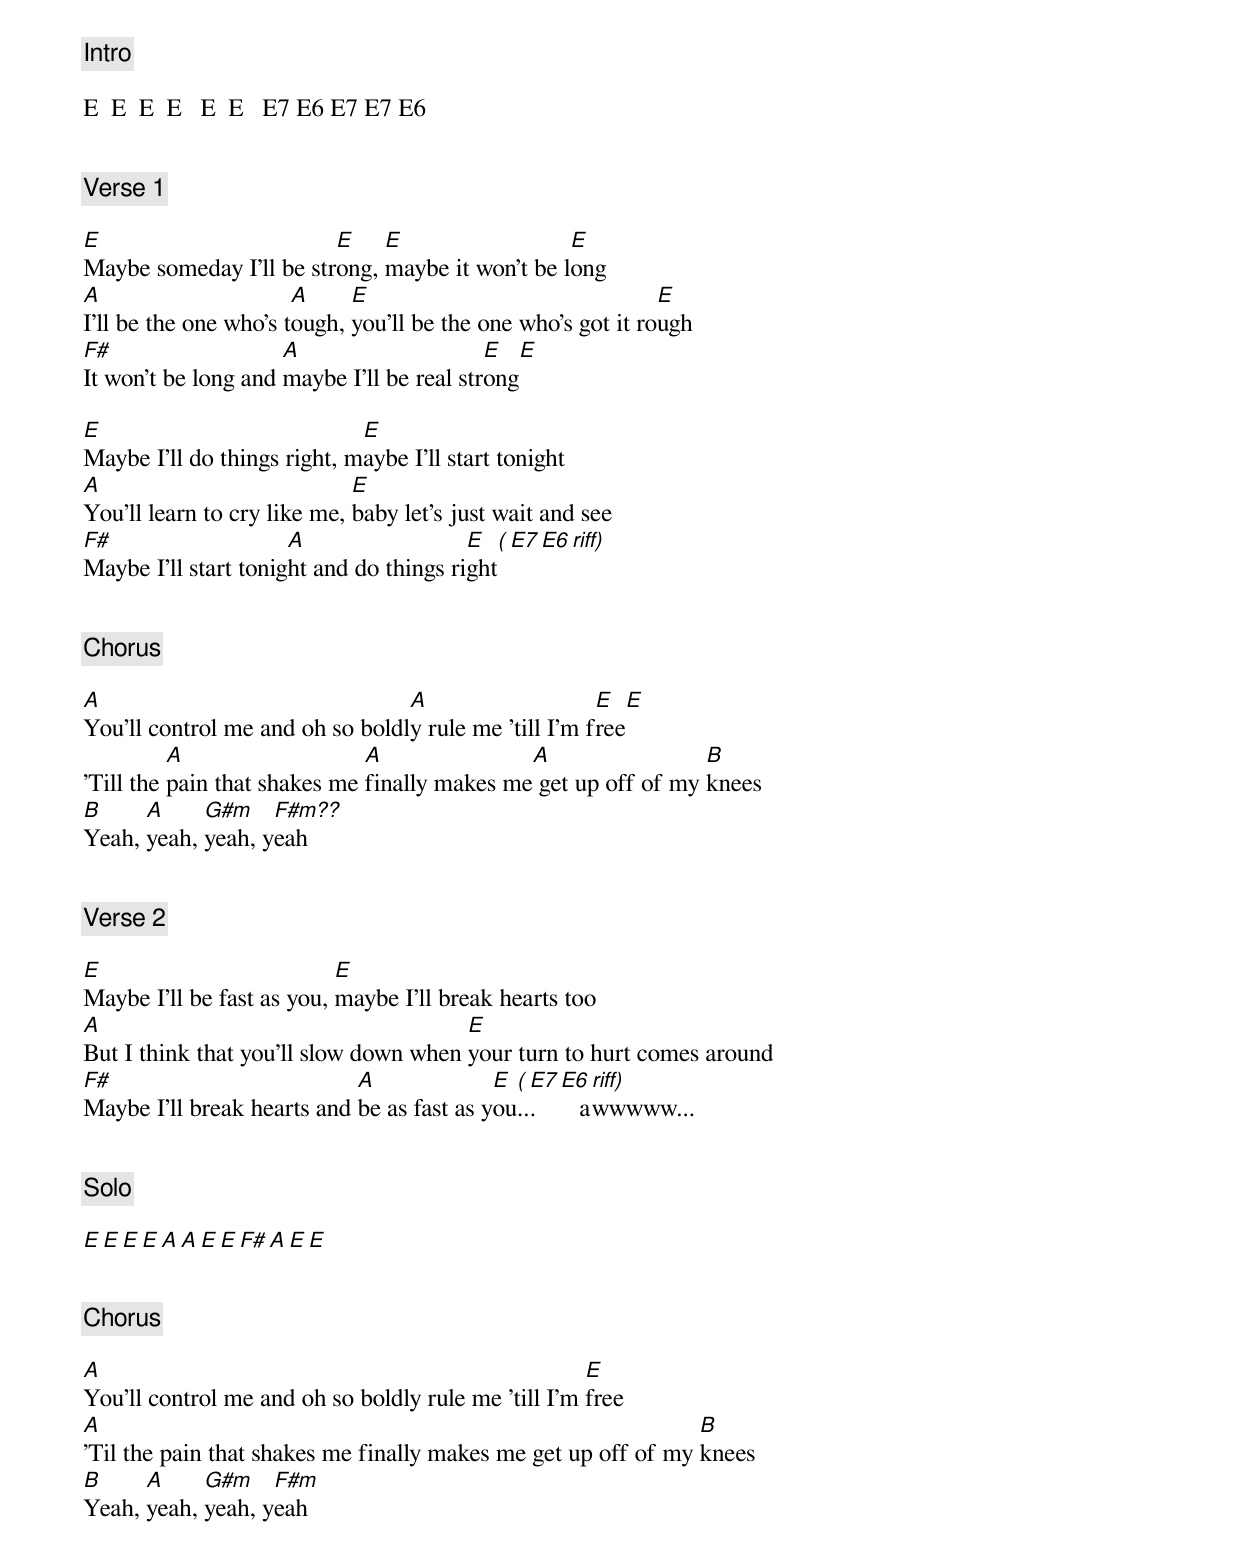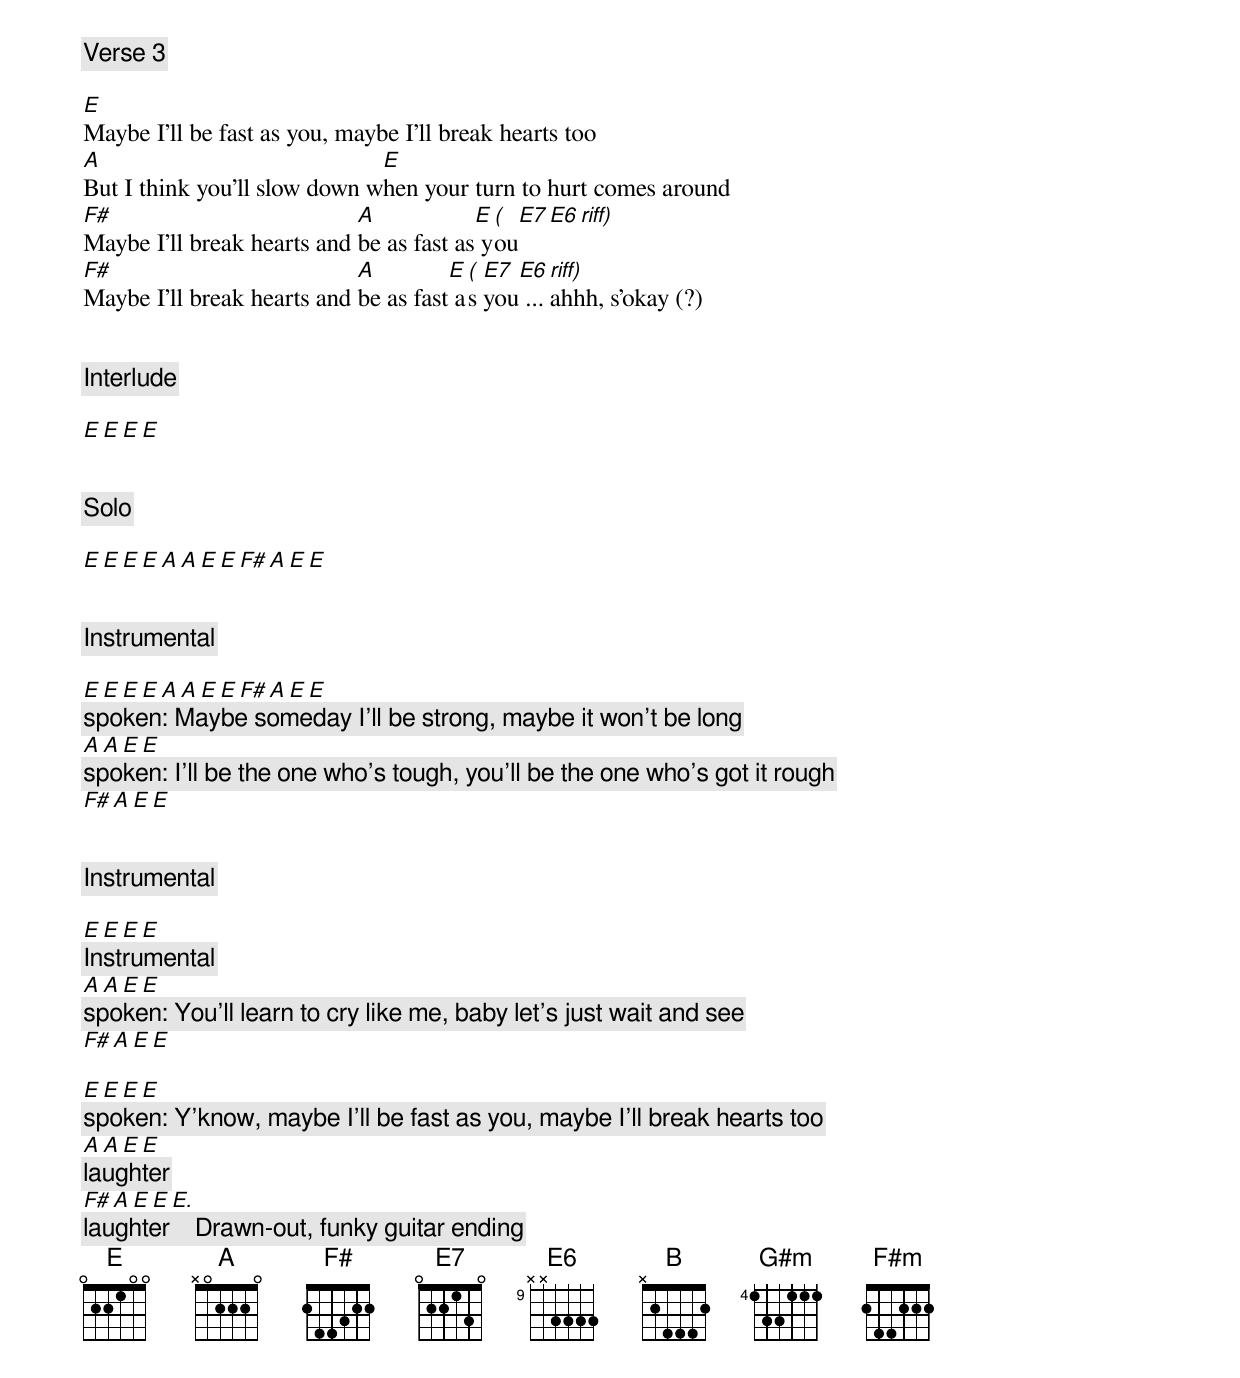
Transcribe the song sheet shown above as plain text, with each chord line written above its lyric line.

[Intro]

E  E  E  E   E  E   E7 E6 E7 E7 E6


[Verse 1]

E                        E    E                  E
Maybe someday I'll be strong, maybe it won't be long
A                      A     E                                E
I'll be the one who's tough, you'll be the one who's got it rough
F#                   A                     E   E
It won't be long and maybe I'll be real strong

E                            E
Maybe I'll do things right, maybe I'll start tonight
A                            E
You'll learn to cry like me, baby let's just wait and see
F#                    A                  E    ( E7 E6  riff)
Maybe I'll start tonight and do things right


[Chorus]

A                                A                    E  E
You'll control me and oh so boldly rule me 'till I'm free
          A                   A               A                 B
'Till the pain that shakes me finally makes me get up off of my knees
B     A     G#m    F#m??
Yeah, yeah, yeah, yeah


[Verse 2]

E                          E
Maybe I'll be fast as you, maybe I'll break hearts too
A                                      E
But I think that you'll slow down when your turn to hurt comes around
F#                          A              E ( E7 E6  riff)
Maybe I'll break hearts and be as fast as you...     awwwww...


[Solo]

E  E  E  E   A  A  E  E   F#  A  E  E


[Chorus]

A                                                    E
You'll control me and oh so boldly rule me 'till I'm free
A                                                              B
'Til the pain that shakes me finally makes me get up off of my knees
B     A     G#m    F#m
Yeah, yeah, yeah, yeah


[Verse 3]

E
Maybe I'll be fast as you, maybe I'll break hearts too
A                             E
But I think you'll slow down when your turn to hurt comes around
F#                          A            E ( E7 E6  riff)
Maybe I'll break hearts and be as fast as you
F#                          A         E ( E7 E6  riff)
Maybe I'll break hearts and be as fast as you ...ahhh, s'okay (?)


[Interlude]

E  E  E  E


[Solo]

E  E  E  E    A  A  E  E    F#  A  E  E


[Instrumental]

E  E  E  E    A  A  E  E    F#  A  E  E
[spoken: Maybe someday I'll be strong, maybe it won't be long]
A  A  E  E
[spoken: I'll be the one who's tough, you'll be the one who's got it rough]
F#  A  E  E


[Instrumental]

E  E  E  E
[Instrumental]
A  A  E  E
[spoken: You'll learn to cry like me, baby let's just wait and see]
F#  A  E  E

E  E  E  E
[spoken:] Y'know, maybe I'll be fast as you, maybe I'll break hearts too
A  A  E  E
[laughter]
F#  A  E  E    E.
[laughter]    [Drawn-out, funky guitar ending]
